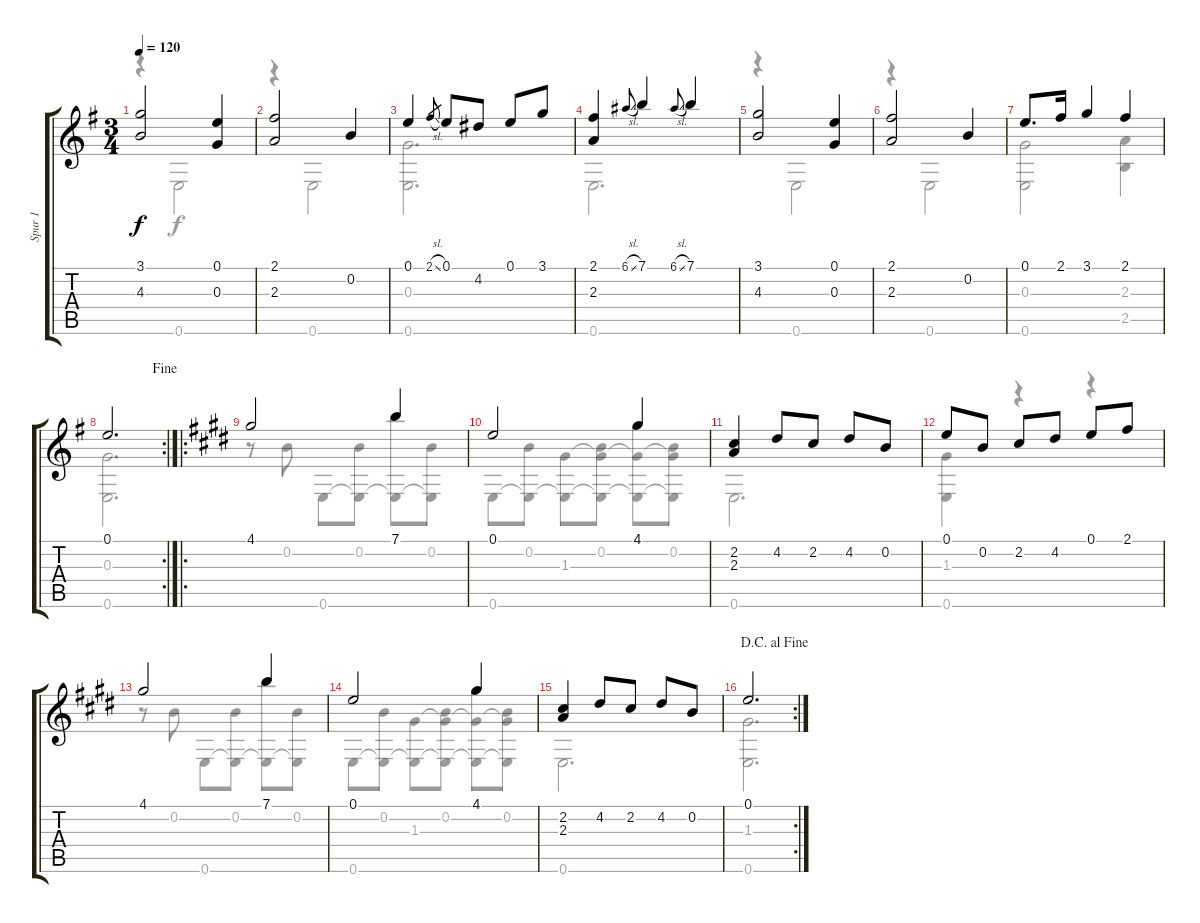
\track ("Spur 1" "Spur 1") {instrument acousticguitarsteel}
\staff {score tabs}
\tuning (E4 B3 G3 D3 A2 E2) {hide}
\voice
\ts (3 4)
\tempo 120
\clef g2
\ks g
(3.1 4.3).2{dy f beam Up} (0.1 0.3).4{beam Up} |
(2.1 2.3).2{beam Up} 0.2.4{beam Up} |
0.1.4{beam Up} 2.1{sl}.8{gr} 0.1.8{beam Up} 4.2.8{beam Up} 0.1.8{beam Up} 3.1.8{beam Up} |
(2.1 2.3).4 6.1{sl}.8{gr onbeat} 7.1.4 6.1{sl}.8{gr onbeat} 7.1.4 |
(3.1 4.3).2{beam Up} (0.1 0.3).4{beam Up} |
(2.1 2.3).2{beam Up} 0.2.4{beam Up} |
0.1.8{d beam Up} 2.1.16{beam Up} 3.1.4{beam Up} 2.1.4 |
\rc 2
\jump fine
0.1.2{d} |
\ro
\ks e
4.1.2{beam Up} 7.1.4{beam Up} |
0.1.2{beam Up} 4.1.4{beam Up} |
(2.2 2.3).4 4.2.8{beam Up} 2.2.8{beam Up} 4.2.8{beam Up} 0.2.8{beam Up} |
0.1.8{beam Up} 0.2.8{beam Up} 2.2.8{beam Up} 4.2.8{beam Up} 0.1.8{beam Up} 2.1.8{beam Up} |
4.1.2{beam Up} 7.1.4{beam Up} |
0.1.2{beam Up} 4.1.4{beam Up} |
(2.2 2.3).4 4.2.8{beam Up} 2.2.8{beam Up} 4.2.8{beam Up} 0.2.8{beam Up} |
\rc 2
\jump dacapoalfine
0.1.2{d}
\voice
\clef g2
\ottava regular
\simile none
\ks g
r.4{dy f} 0.6.2 |
r.4 0.6.2 |
(0.3 0.6).2{d} |
0.6.2{d} |
r.4 0.6.2 |
r.4 0.6.2 |
(0.3 0.6).2 (2.3 2.5).4 |
(0.3 0.6).2{d} |
\ks e
r.8 0.2.8 0.6.8 (0.2 0.6{t}).8 (7.1 0.6{t}).8 (0.2 0.6{t}).8 |
0.6.8 (0.2 0.6{t}).8 (1.3 0.6{t}).8 (0.2 1.3{t} 0.6{t}).8 (4.1 1.3{t} 0.6{t}).8 (0.2 1.3{t} 0.6{t}).8 |
0.6.2{d} |
(1.3 0.6).4 r.4 r.4 |
r.8 0.2.8 0.6.8 (0.2 0.6{t}).8 (7.1 0.6{t}).8 (0.2 0.6{t}).8 |
0.6.8 (0.2 0.6{t}).8 (1.3 0.6{t}).8 (0.2 1.3{t} 0.6{t}).8 (4.1 1.3{t} 0.6{t}).8 (0.2 1.3{t} 0.6{t}).8 |
0.6.2{d} |
(1.3 0.6).2{d}
